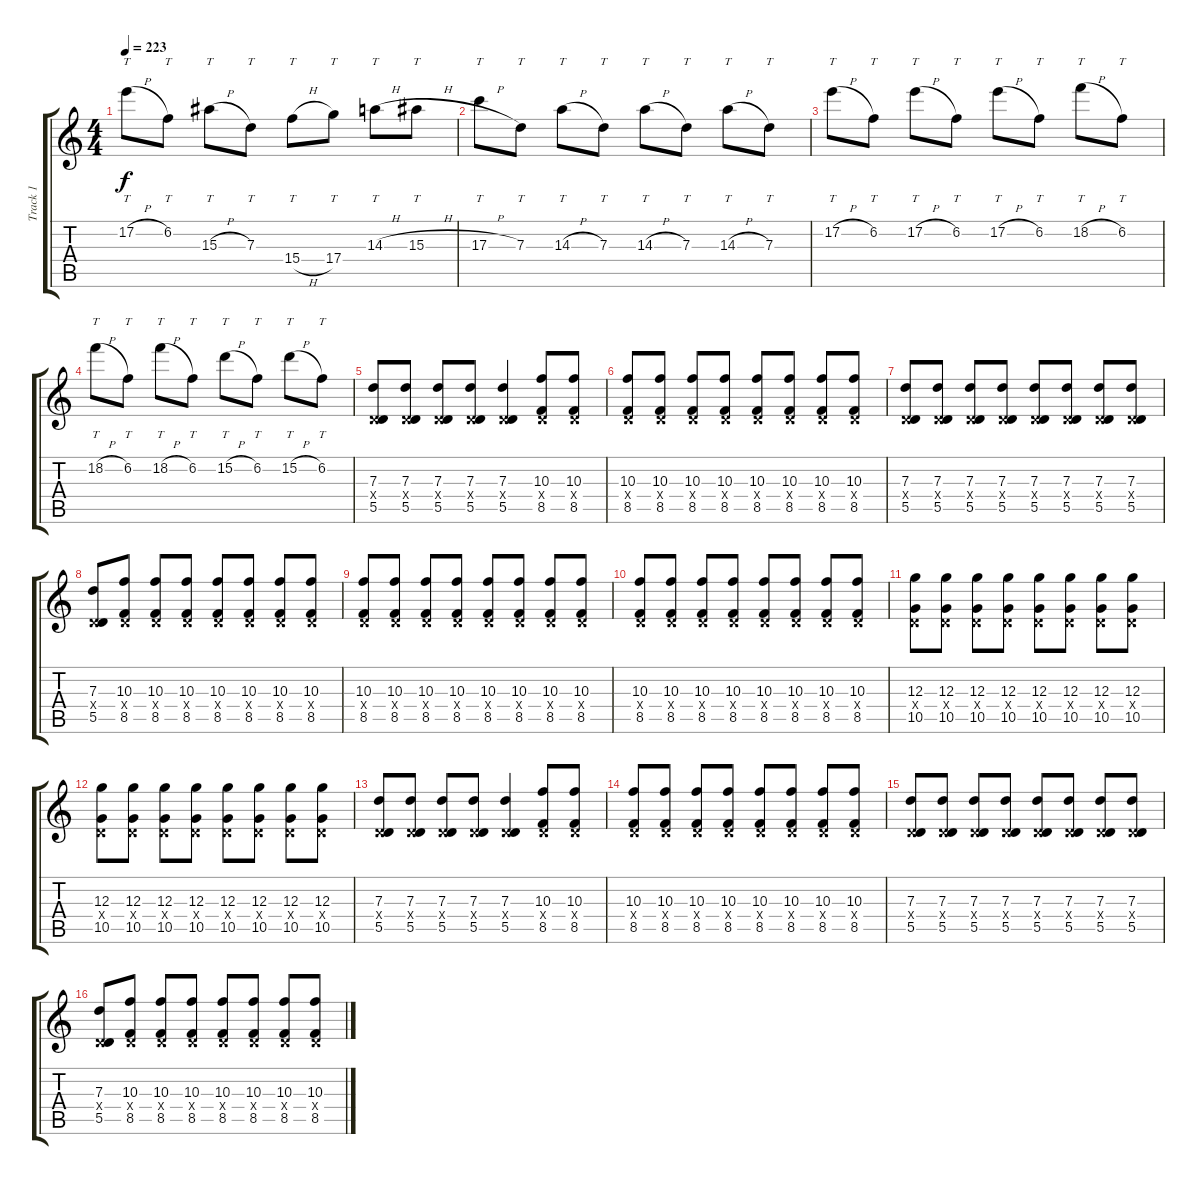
\track ("Track 1" "Track 1") {instrument distortionguitar}
\staff {score tabs}
\tuning (E4 B3 G3 D3 A2 D2) {hide}
\ts (4 4)
\tempo 223
\clef g2
\ks c
17.2{h}.8{tt dy f} 6.2.8{tt} 15.3{h}.8{tt} 7.3.8{tt} 15.4{h}.8{tt} 17.4.8{tt} 14.3{h}.8{tt} 15.3{h}.8{tt} |
17.3{h}.8{tt} 7.3.8{tt} 14.3{h}.8{tt} 7.3.8{tt} 14.3{h}.8{tt} 7.3.8{tt} 14.3{h}.8{tt} 7.3.8{tt} |
17.2{h}.8{tt} 6.2.8{tt} 17.2{h}.8{tt} 6.2.8{tt} 17.2{h}.8{tt} 6.2.8{tt} 18.2{h}.8{tt} 6.2.8{tt} |
18.2{h}.8{tt} 6.2.8{tt} 18.2{h}.8{tt} 6.2.8{tt} 15.2{h}.8{tt} 6.2.8{tt} 15.2{h}.8{tt} 6.2.8{tt} |
(7.3 0.4{x} 5.5).8 (7.3 0.4{x} 5.5).8 (7.3 0.4{x} 5.5).8 (7.3 0.4{x} 5.5).8 (7.3 0.4{x} 5.5).4 (10.3 0.4{x} 8.5).8 (10.3 0.4{x} 8.5).8 |
(10.3 0.4{x} 8.5).8 (10.3 0.4{x} 8.5).8 (10.3 0.4{x} 8.5).8 (10.3 0.4{x} 8.5).8 (10.3 0.4{x} 8.5).8 (10.3 0.4{x} 8.5).8 (10.3 0.4{x} 8.5).8 (10.3 0.4{x} 8.5).8 |
(7.3 0.4{x} 5.5).8 (7.3 0.4{x} 5.5).8 (7.3 0.4{x} 5.5).8 (7.3 0.4{x} 5.5).8 (7.3 0.4{x} 5.5).8 (7.3 0.4{x} 5.5).8 (7.3 0.4{x} 5.5).8 (7.3 0.4{x} 5.5).8 |
(7.3 0.4{x} 5.5).8 (10.3 0.4{x} 8.5).8 (10.3 0.4{x} 8.5).8 (10.3 0.4{x} 8.5).8 (10.3 0.4{x} 8.5).8 (10.3 0.4{x} 8.5).8 (10.3 0.4{x} 8.5).8 (10.3 0.4{x} 8.5).8 |
(10.3 0.4{x} 8.5).8 (10.3 0.4{x} 8.5).8 (10.3 0.4{x} 8.5).8 (10.3 0.4{x} 8.5).8 (10.3 0.4{x} 8.5).8 (10.3 0.4{x} 8.5).8 (10.3 0.4{x} 8.5).8 (10.3 0.4{x} 8.5).8 |
(10.3 0.4{x} 8.5).8 (10.3 0.4{x} 8.5).8 (10.3 0.4{x} 8.5).8 (10.3 0.4{x} 8.5).8 (10.3 0.4{x} 8.5).8 (10.3 0.4{x} 8.5).8 (10.3 0.4{x} 8.5).8 (10.3 0.4{x} 8.5).8 |
(12.3 0.4{x} 10.5).8 (12.3 0.4{x} 10.5).8 (12.3 0.4{x} 10.5).8 (12.3 0.4{x} 10.5).8 (12.3 0.4{x} 10.5).8 (12.3 0.4{x} 10.5).8 (12.3 0.4{x} 10.5).8 (12.3 0.4{x} 10.5).8 |
(12.3 0.4{x} 10.5).8 (12.3 0.4{x} 10.5).8 (12.3 0.4{x} 10.5).8 (12.3 0.4{x} 10.5).8 (12.3 0.4{x} 10.5).8 (12.3 0.4{x} 10.5).8 (12.3 0.4{x} 10.5).8 (12.3 0.4{x} 10.5).8 |
(7.3 0.4{x} 5.5).8 (7.3 0.4{x} 5.5).8 (7.3 0.4{x} 5.5).8 (7.3 0.4{x} 5.5).8 (7.3 0.4{x} 5.5).4 (10.3 0.4{x} 8.5).8 (10.3 0.4{x} 8.5).8 |
(10.3 0.4{x} 8.5).8 (10.3 0.4{x} 8.5).8 (10.3 0.4{x} 8.5).8 (10.3 0.4{x} 8.5).8 (10.3 0.4{x} 8.5).8 (10.3 0.4{x} 8.5).8 (10.3 0.4{x} 8.5).8 (10.3 0.4{x} 8.5).8 |
(7.3 0.4{x} 5.5).8 (7.3 0.4{x} 5.5).8 (7.3 0.4{x} 5.5).8 (7.3 0.4{x} 5.5).8 (7.3 0.4{x} 5.5).8 (7.3 0.4{x} 5.5).8 (7.3 0.4{x} 5.5).8 (7.3 0.4{x} 5.5).8 |
(7.3 0.4{x} 5.5).8 (10.3 0.4{x} 8.5).8 (10.3 0.4{x} 8.5).8 (10.3 0.4{x} 8.5).8 (10.3 0.4{x} 8.5).8 (10.3 0.4{x} 8.5).8 (10.3 0.4{x} 8.5).8 (10.3 0.4{x} 8.5).8
